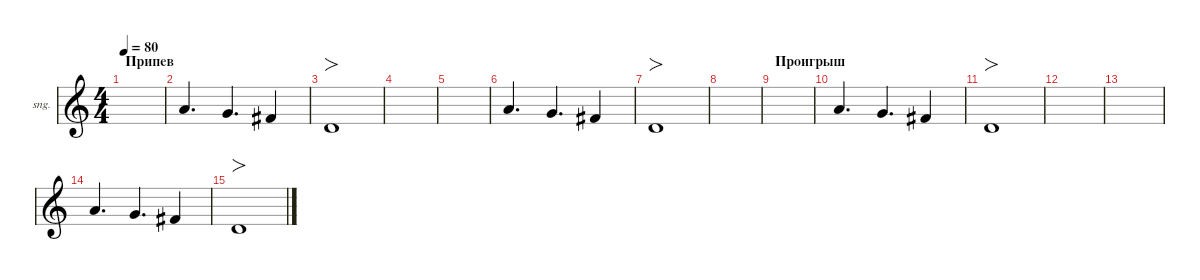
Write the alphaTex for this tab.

\defaultSystemsLayout 4
\hideDynamics
\bracketExtendMode nobrackets
\firstSystemTrackNameOrientation horizontal
\otherSystemsTrackNameOrientation horizontal
\track ("Singer" "sng.") {instrument voiceoohs}
\staff {score}
\tuning (E4 B3 G3 D3 A2 E2)
\ts (4 4)
\section ("" "Припев")
\tempo 80
\clef g2
\ks c
|
5.1.4{d beam Up} 3.1.4{d beam Up} 2.1{acc #}.4{beam Up} |
3.2.1{fo beam Up} |
|
|
5.1.4{d beam Up} 3.1.4{d beam Up} 2.1{acc #}.4{beam Up} |
3.2.1{fo beam Up} |
|
\section ("" "Проигрыш")
|
5.1.4{d beam Up} 3.1.4{d beam Up} 2.1{acc #}.4{beam Up} |
3.2.1{fo beam Up} |
|
|
5.1.4{d beam Up} 3.1.4{d beam Up} 2.1{acc #}.4{beam Up} |
3.2.1{fo beam Up}
